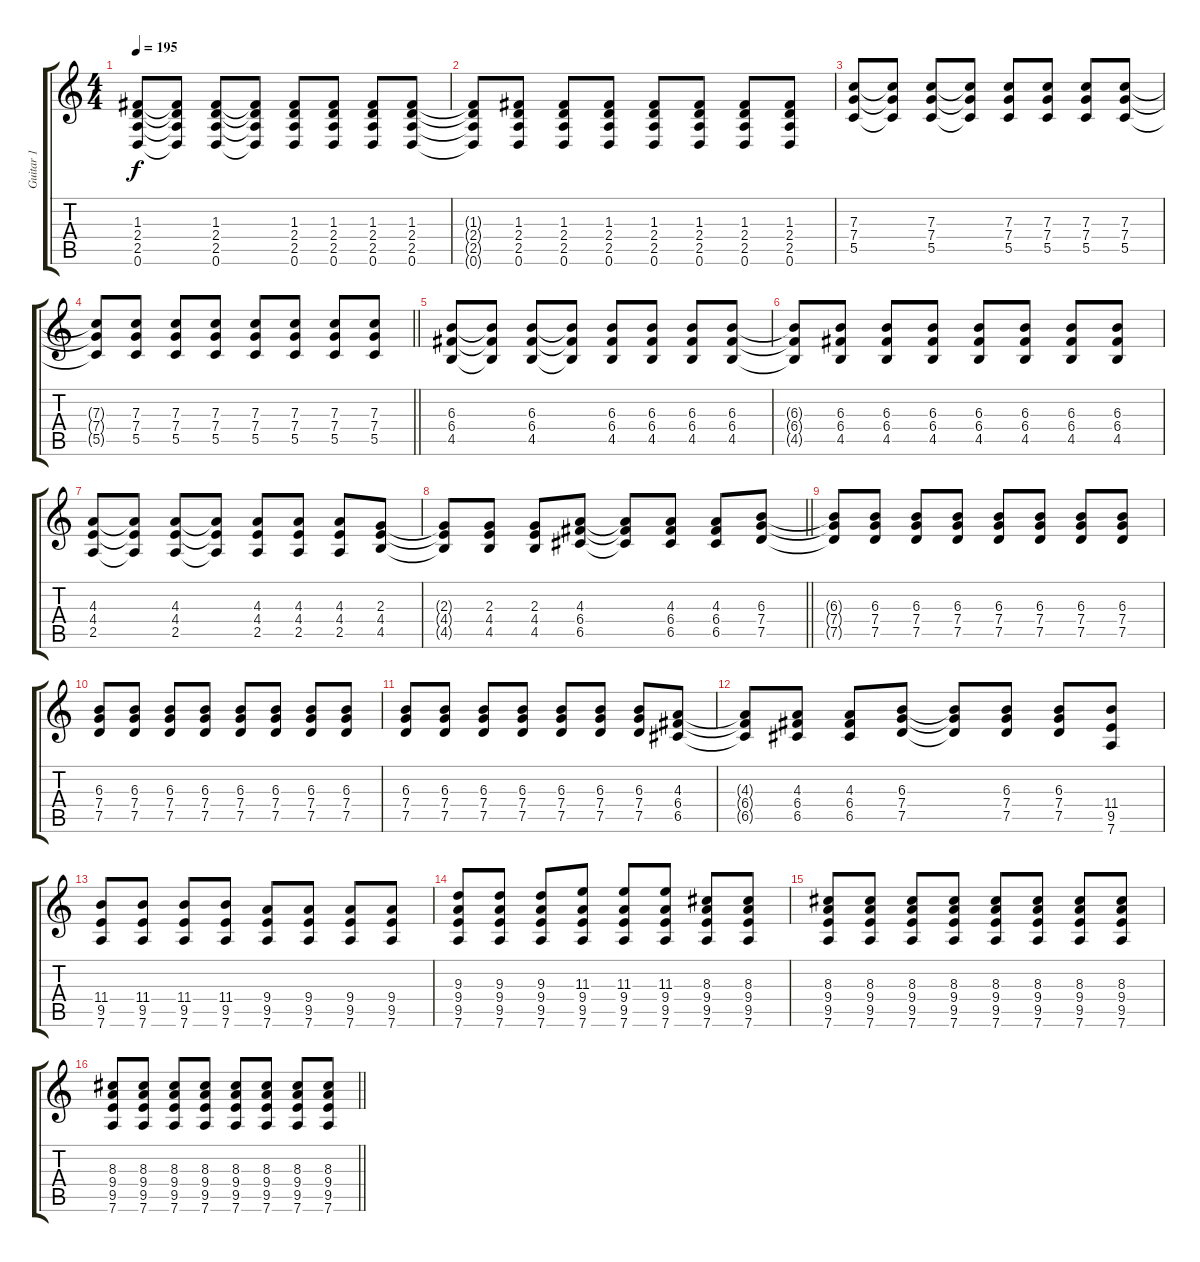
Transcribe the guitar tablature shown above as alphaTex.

\track ("Guitar 1" "Guitar 1") {instrument electricguitarjazz}
\staff {score tabs}
\tuning (D4 A3 F3 C3 G2 D2) {hide}
\ts (4 4)
\tempo 195
\clef g2
\ks c
(1.3 2.4 2.5 0.6).8{dy f} (1.3{t} 2.4{t} 2.5{t} 0.6{t}).8 (1.3 2.4 2.5 0.6).8 (1.3{t} 2.4{t} 2.5{t} 0.6{t}).8 (1.3 2.4 2.5 0.6).8 (1.3 2.4 2.5 0.6).8 (1.3 2.4 2.5 0.6).8 (1.3 2.4 2.5 0.6).8 |
(1.3{t} 2.4{t} 2.5{t} 0.6{t}).8 (1.3 2.4 2.5 0.6).8 (1.3 2.4 2.5 0.6).8 (1.3 2.4 2.5 0.6).8 (1.3 2.4 2.5 0.6).8 (1.3 2.4 2.5 0.6).8 (1.3 2.4 2.5 0.6).8 (1.3 2.4 2.5 0.6).8 |
(7.3 7.4 5.5).8 (7.3{t} 7.4{t} 5.5{t}).8 (7.3 7.4 5.5).8 (7.3{t} 7.4{t} 5.5{t}).8 (7.3 7.4 5.5).8 (7.3 7.4 5.5).8 (7.3 7.4 5.5).8 (7.3 7.4 5.5).8 |
\barLineRight lightlight
(7.3{t} 7.4{t} 5.5{t}).8 (7.3 7.4 5.5).8 (7.3 7.4 5.5).8 (7.3 7.4 5.5).8 (7.3 7.4 5.5).8 (7.3 7.4 5.5).8 (7.3 7.4 5.5).8 (7.3 7.4 5.5).8 |
(6.3 6.4 4.5).8 (6.3{t} 6.4{t} 4.5{t}).8 (6.3 6.4 4.5).8 (6.3{t} 6.4{t} 4.5{t}).8 (6.3 6.4 4.5).8 (6.3 6.4 4.5).8 (6.3 6.4 4.5).8 (6.3 6.4 4.5).8 |
(6.3{t} 6.4{t} 4.5{t}).8 (6.3 6.4 4.5).8 (6.3 6.4 4.5).8 (6.3 6.4 4.5).8 (6.3 6.4 4.5).8 (6.3 6.4 4.5).8 (6.3 6.4 4.5).8 (6.3 6.4 4.5).8 |
(4.3 4.4 2.5).8 (4.3{t} 4.4{t} 2.5{t}).8 (4.3 4.4 2.5).8 (4.3{t} 4.4{t} 2.5{t}).8 (4.3 4.4 2.5).8 (4.3 4.4 2.5).8 (4.3 4.4 2.5).8 (2.3 4.4 4.5).8 |
\barLineRight lightlight
(2.3{t} 4.4{t} 4.5{t}).8 (2.3 4.4 4.5).8 (2.3 4.4 4.5).8 (4.3 6.4 6.5).8 (4.3{t} 6.4{t} 6.5{t}).8 (4.3 6.4 6.5).8 (4.3 6.4 6.5).8 (6.3 7.4 7.5).8 |
(6.3{t} 7.4{t} 7.5{t}).8 (6.3 7.4 7.5).8 (6.3 7.4 7.5).8 (6.3 7.4 7.5).8 (6.3 7.4 7.5).8 (6.3 7.4 7.5).8 (6.3 7.4 7.5).8 (6.3 7.4 7.5).8 |
(6.3 7.4 7.5).8 (6.3 7.4 7.5).8 (6.3 7.4 7.5).8 (6.3 7.4 7.5).8 (6.3 7.4 7.5).8 (6.3 7.4 7.5).8 (6.3 7.4 7.5).8 (6.3 7.4 7.5).8 |
(6.3 7.4 7.5).8 (6.3 7.4 7.5).8 (6.3 7.4 7.5).8 (6.3 7.4 7.5).8 (6.3 7.4 7.5).8 (6.3 7.4 7.5).8 (6.3 7.4 7.5).8 (4.3 6.4 6.5).8 |
(4.3{t} 6.4{t} 6.5{t}).8 (4.3 6.4 6.5).8 (4.3 6.4 6.5).8 (6.3 7.4 7.5).8 (6.3{t} 7.4{t} 7.5{t}).8 (6.3 7.4 7.5).8 (6.3 7.4 7.5).8 (11.4 9.5 7.6).8 |
(11.4 9.5 7.6).8 (11.4 9.5 7.6).8 (11.4 9.5 7.6).8 (11.4 9.5 7.6).8 (9.4 9.5 7.6).8 (9.4 9.5 7.6).8 (9.4 9.5 7.6).8 (9.4 9.5 7.6).8 |
(9.3 9.4 9.5 7.6).8 (9.3 9.4 9.5 7.6).8 (9.3 9.4 9.5 7.6).8 (11.3 9.4 9.5 7.6).8 (11.3 9.4 9.5 7.6).8 (11.3 9.4 9.5 7.6).8 (8.3 9.4 9.5 7.6).8 (8.3 9.4 9.5 7.6).8 |
(8.3 9.4 9.5 7.6).8 (8.3 9.4 9.5 7.6).8 (8.3 9.4 9.5 7.6).8 (8.3 9.4 9.5 7.6).8 (8.3 9.4 9.5 7.6).8 (8.3 9.4 9.5 7.6).8 (8.3 9.4 9.5 7.6).8 (8.3 9.4 9.5 7.6).8 |
\barLineRight lightlight
(8.3 9.4 9.5 7.6).8 (8.3 9.4 9.5 7.6).8 (8.3 9.4 9.5 7.6).8 (8.3 9.4 9.5 7.6).8 (8.3 9.4 9.5 7.6).8 (8.3 9.4 9.5 7.6).8 (8.3 9.4 9.5 7.6).8 (8.3 9.4 9.5 7.6).8
